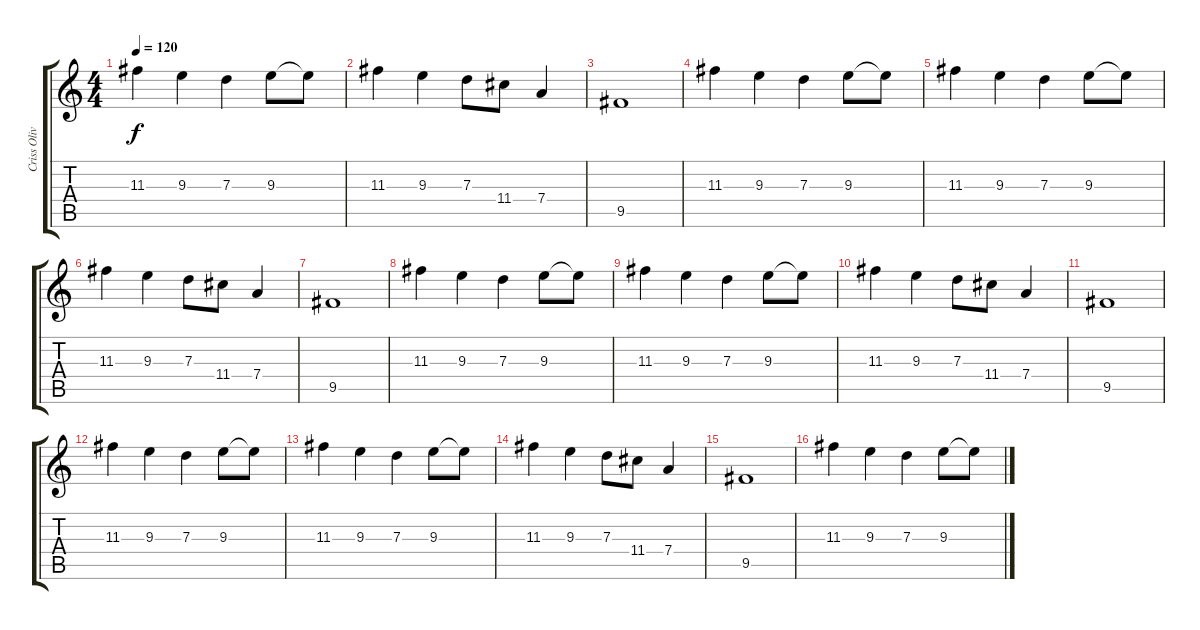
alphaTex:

\track ("Criss Oliva 2" "Criss Oliv") {instrument distortionguitar}
\staff {score tabs}
\tuning (E4 B3 G3 D3 A2 E2) {hide}
\ts (4 4)
\tempo 120
\clef g2
\ks c
11.3.4{dy f} 9.3.4 7.3.4 9.3.8 9.3{t}.8 |
11.3.4 9.3.4 7.3.8 11.4.8 7.4.4 |
9.5.1 |
11.3.4 9.3.4 7.3.4 9.3.8 9.3{t}.8 |
11.3.4 9.3.4 7.3.4 9.3.8 9.3{t}.8 |
11.3.4 9.3.4 7.3.8 11.4.8 7.4.4 |
9.5.1 |
11.3.4 9.3.4 7.3.4 9.3.8 9.3{t}.8 |
11.3.4 9.3.4 7.3.4 9.3.8 9.3{t}.8 |
11.3.4 9.3.4 7.3.8 11.4.8 7.4.4 |
9.5.1 |
11.3.4 9.3.4 7.3.4 9.3.8 9.3{t}.8 |
11.3.4 9.3.4 7.3.4 9.3.8 9.3{t}.8 |
11.3.4 9.3.4 7.3.8 11.4.8 7.4.4 |
9.5.1 |
11.3.4 9.3.4 7.3.4 9.3.8 9.3{t}.8
